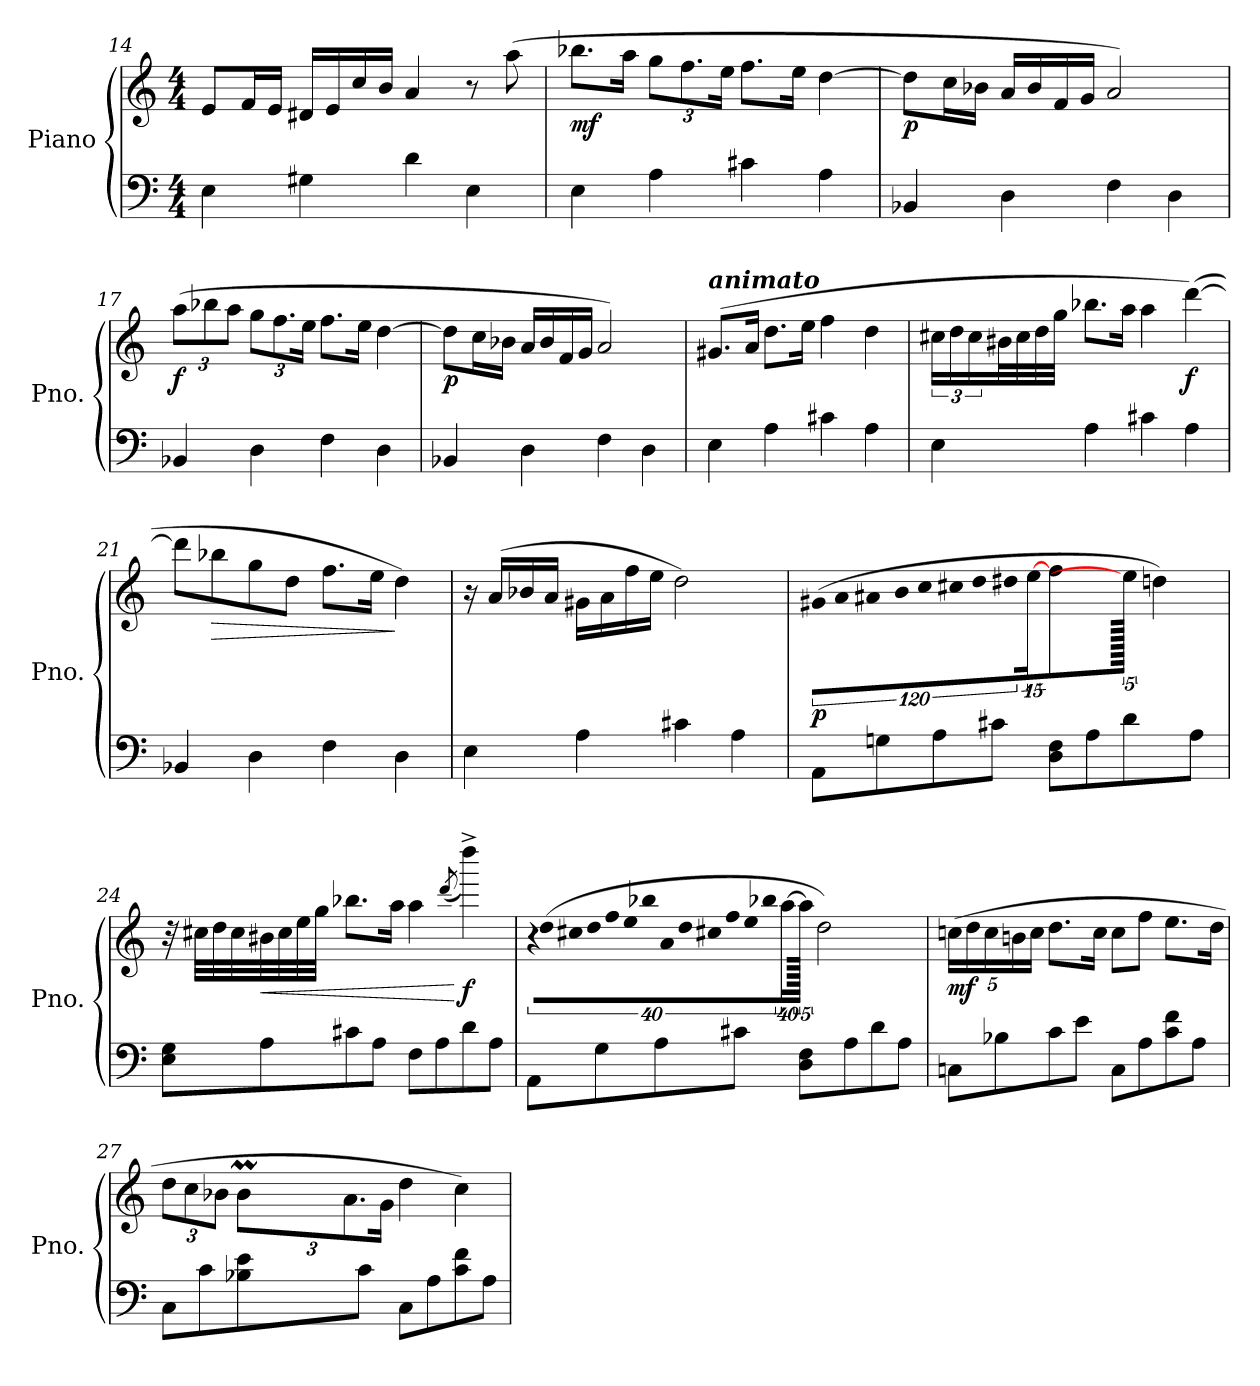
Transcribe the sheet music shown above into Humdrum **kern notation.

**kern	**kern	**dynam
*part1	*part1	*part1
*staff2	*staff1	*staff1/2
*I"Piano	*	*
*I'Pno.	*	*
*clefF4	*clefG2	*
*k[]	*k[]	*
*M4/4	*M4/4	*
=14	=14	=14
4E\	8e/L	.
.	16f/L	.
.	16e/JJ	.
4G#X\	16d#X/LL	.
.	16e/	.
.	16cc/	.
.	16b/JJ	.
4d\	4a/	.
4E\	8r	.
.	(8aa\	.
=15	=15	=15
!	!	!LO:DY:b
4E\	8.bb-X\L	mf
.	16aa\Jk	.
4A\	12gg\L	.
.	12.ff\	.
.	24ee\Jk	.
4c#X\	8.ff\L	.
.	16ee\Jk	.
4A\	[4dd\	.
!!LO:LB:g=z
=16	=16	=16
!	!	!LO:DY:b
4BB-X/	8dd\L]	p
.	16cc\L	.
.	16b-X\JJ	.
4D\	16a/LL	.
.	16b-/	.
.	16f/	.
.	16g/JJ	.
4F\	2a/)	.
4D\	.	.
=17	=17	=17
!	!	!LO:DY:b
4BB-X/	(12aa\L	f
.	12bb-X\	.
.	12aa\J	.
4D\	12gg\L	.
.	12.ff\	.
.	24ee\Jk	.
4F\	8.ff\L	.
.	16ee\Jk	.
4D\	[4dd\	.
=18	=18	=18
!	!	!LO:DY:b
4BB-X/	8dd\L]	p
.	16cc\L	.
.	16b-X\JJ	.
4D\	16a/LL	.
.	16b-/	.
.	16f/	.
.	16g/JJ	.
4F\	2a/)	.
4D\	.	.
=19	=19	=19
!	!LO:TX:a:Bi:t=animato	!
4E\	(8.g#X/L	.
.	16a/Jk	.
4A\	8.dd\L	.
.	16ee\Jk	.
4c#X\	4ff\	.
4A\	4dd\	.
!!LO:LB:g=z
=20	=20	=20
!	!	!LO:DY:b
4E\	24cc#X\LL	other-dynamics
.	24dd\	.
.	24cc#\	.
.	32b#X\L	.
.	32cc#\	.
.	32dd\	.
.	32gg\JJJ	.
4A\	8.bb-X\L	.
.	16aa\Jk	.
4c#X\	4aa\	.
!	!	!LO:DY:b
4A\	([4ddd\)	f
=21	=21	=21
4BB-X/	8ddd\L]	.
!	!	!LO:HP:b
.	8bb-X\	>
4D\	8gg\	.
.	8dd\J	.
4F\	8.ff\L	.
.	16ee\Jk	.
4D\	4dd\)	]
=22	=22	=22
4E\	16r	.
.	(16a/LL	.
.	16b-X/	.
.	16a/JJ	.
4A\	16g#X\LL	.
.	16a\	.
.	16ff\	.
.	16ee\JJ	.
4c#X\	2dd\)	.
4A\	.	.
!!LO:PB:g=z
=23	=23	=23
!	!LO:N:vis=16	!LO:DY:b
8AA\L	(1920%107g#X\LL	p
!	!LO:N:vis=16	!
.	1920%107a\	.
!	!LO:N:vis=16	!
.	1920%107a#X\	.
8Gn\	.	.
!	!LO:N:vis=16	!
.	1920%107b\	.
!	!LO:N:vis=16	!
.	1920%107cc\	.
8A\	.	.
!	!LO:N:vis=16	!
.	1920%107cc#X\	.
!	!LO:N:vis=16	!
.	1920%107dd\	.
8c#X\J	.	.
!	!LO:N:vis=16	!
.	1920%107dd#X\	.
.	[240%13ee\JJ	.
8D\ 8F\L	4ff\	.
8A\	.	.
8d\	640ee\JJ]	.
.	4ddn\)	.
8A\J	.	.
640ryy	.	.
=24	=24	=24
8E\ 8G\L	32r	.
.	32cc#X\LLL	.
.	32dd\	.
.	32cc#\	.
!	!	!LO:HP:b
8A\	32b#X\	<
.	32cc#\	.
.	32ee\	.
.	32gg\JJJ	.
8c#X\	8.bb-X\L	.
8A\J	.	.
.	16aa\Jk	.
8F\L	4aa\	.
8A\	.	.
.	(>8qddd/	.
!	!	!LO:DY:n=1:b
8d\	4dddd^\)	[ f
8A\J	.	.
!!LO:LB:g=z
=25	=25	=25
!	!LO:N:vis=16	!
8AA\L	640%23r	.
!	!LO:N:vis=16	!
.	(640%23dd/LL	.
!	!LO:N:vis=16	!
.	640%23cc#X/	.
!	!LO:N:vis=16	!
.	640%23dd/	.
8G\	.	.
!	!LO:N:vis=16	!
.	640%23ff/	.
!	!LO:N:vis=16	!
.	640%23ee/	.
!	!LO:N:vis=16	!
.	640%23bb-X/JJ	.
8A\	.	.
!	!LO:N:vis=16	!
.	640%23a\LL	.
!	!LO:N:vis=16	!
.	640%23dd\	.
!	!LO:N:vis=16	!
.	640%23cc#X\	.
!	!LO:N:vis=16	!
.	640%23ff\	.
8c#X\J	.	.
!	!LO:N:vis=16	!
.	640%23ee\	.
!	!LO:N:vis=16	!
.	640%23bb-X\	.
.	[640%21aa\JJ	.
8D\ 8F\L	320aa\JJ]	.
.	2dd\)	.
8A\	.	.
8d\	.	.
8A\J	.	.
320ryy	.	.
=26	=26	=26
!	!	!LO:DY:b
8Cn\L	(20ccn\LL	mf
.	20dd\	.
.	20cc\	.
8B-X\	.	.
.	20bn\	.
.	20cc\JJ	.
8c\	8.dd\L	.
8e\J	.	.
.	16cc\Jk	.
8C\L	8cc\L	.
8A\	8ff\J	.
8c\ 8f\	8.ee\L	.
8A\J	.	.
.	16dd\Jk	.
=27	=27	=27
*	*^	*
8C\L	12dd\L	4ryy	.
.	12cc\	.	.
8c\	.	.	.
.	12b-X\J	.	.
*	*	*Xtuplet	*
!	!	!LO:N:vis=32.	!
8B-X\ 8e\	12b-M\L	1920%53b#Xyy	.
!	!	!LO:N:vis=32.	!
.	.	1920%53ccyy	.
.	.	[960%7b#yy	.
.	.	640%13b#yy]	.
.	.	640%427ryy	.
.	12.a\	.	.
8c\J	.	.	.
.	24g\Jk	.	.
8C\L	4dd\	.	.
8A\	.	.	.
8c\ 8f\	4cc\)	.	.
8A\J	.	.	.
*	*v	*v	*
=	=	=
*-	*-	*-
